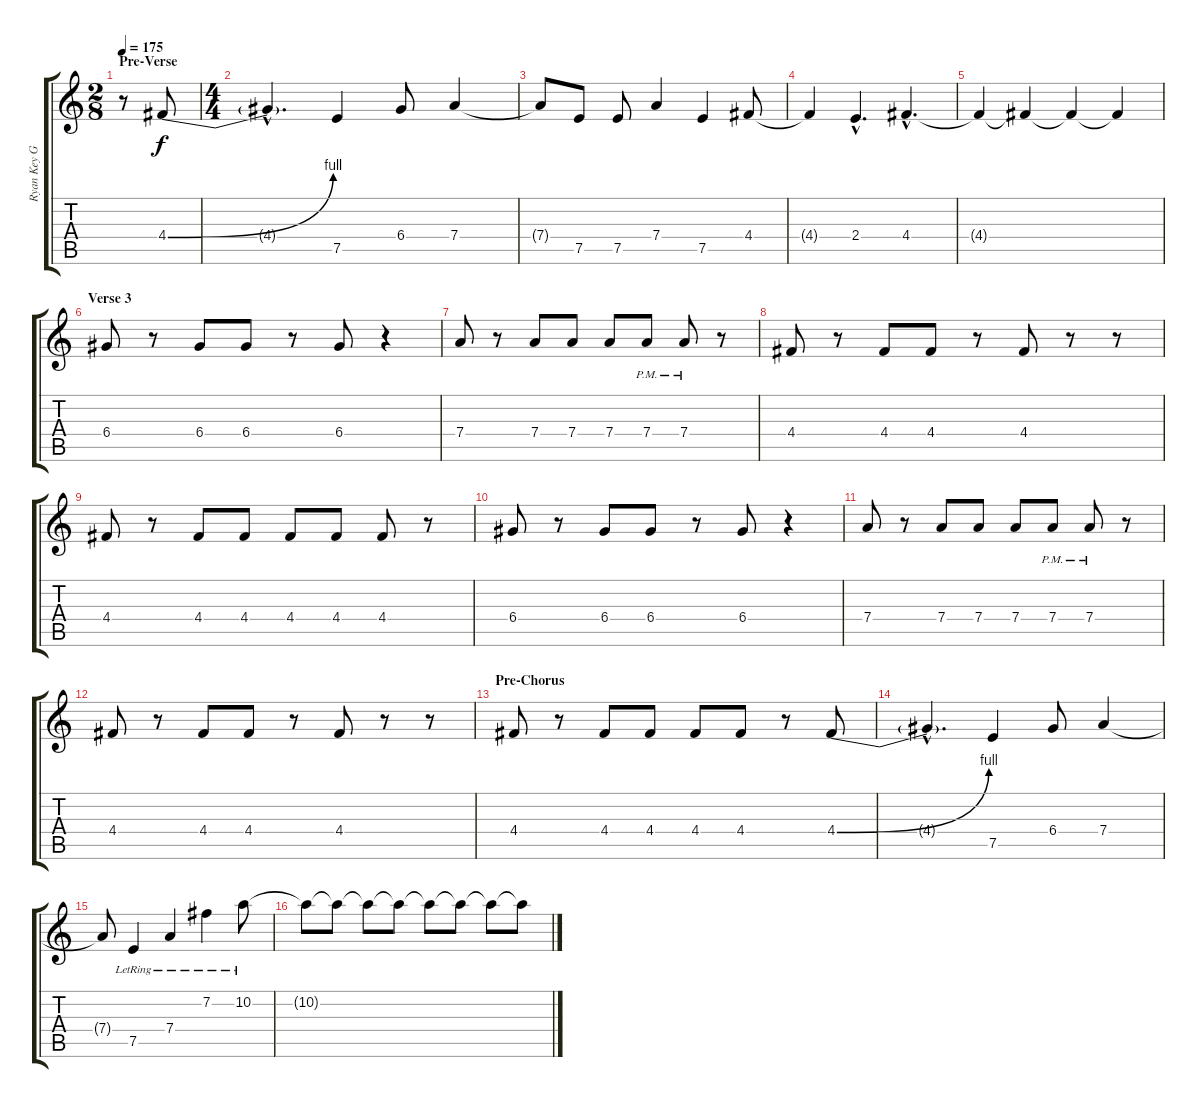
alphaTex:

\track ("Ryan Key Guitar 1" "Ryan Key G") {instrument overdrivenguitar}
\staff {score tabs}
\tuning (E4 B3 G3 D3 A2 D2) {hide}
\ts (2 8)
\section ("" "Pre-Verse")
\tempo 175
\clef g2
\ks c
r.8{dy f} 4.4{be (bend 0 0 60 4)}.8 |
\ts (4 4)
4.4{hac t}.4{d volume 13} 7.5.4 6.4.8 7.4.4 |
7.4{t}.8 7.5.8 7.5.8 7.4.4 7.5.4 4.4.8 |
4.4{t}.4 2.4{hac}.4{d} 4.4{hac}.4{d volume 3} |
4.4{t}.4 4.4{t}.4 4.4{t}.4 4.4{t}.4 |
\section ("" "Verse 3")
6.4.8{volume 13} r.8 6.4.8 6.4.8 r.8 6.4.8 r.4 |
7.4.8 r.8 7.4.8 7.4.8 7.4.8 7.4{pm}.8 7.4{pm}.8 r.8 |
4.4.8 r.8 4.4.8 4.4.8 r.8 4.4.8 r.8 r.8 |
4.4.8 r.8 4.4.8 4.4.8 4.4.8 4.4.8 4.4.8 r.8 |
6.4.8 r.8 6.4.8 6.4.8 r.8 6.4.8 r.4 |
7.4.8 r.8 7.4.8 7.4.8 7.4.8 7.4{pm}.8 7.4{pm}.8 r.8 |
4.4.8 r.8 4.4.8 4.4.8 r.8 4.4.8 r.8 r.8 |
\section ("" "Pre-Chorus")
4.4.8 r.8 4.4.8 4.4.8 4.4.8 4.4.8 r.8 4.4{be (bend 0 0 60 4)}.8 |
4.4{hac t}.4{d volume 13} 7.5.4 6.4.8 7.4.4 |
7.4{t}.8 7.5{lr}.4 7.4{lr}.4 7.2{lr}.4 10.2{lr}.8{volume 8} |
10.2{t}.8 10.2{t}.8 10.2{t}.8 10.2{t}.8 10.2{t}.8 10.2{t}.8 10.2{t}.8 10.2{t}.8
